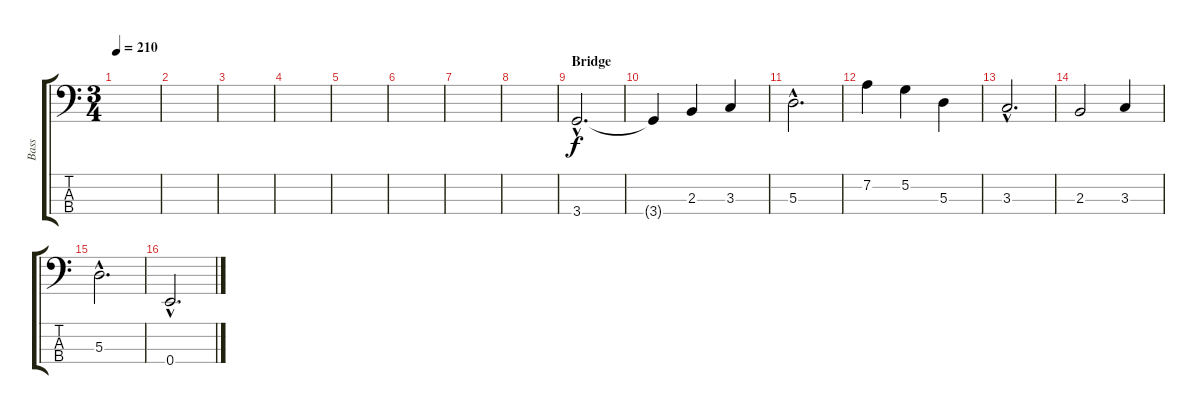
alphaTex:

\track ("Bass" "Bass") {instrument electricbasspick}
\staff {score tabs}
\tuning (G2 D2 A1 E1) {hide}
\ts (3 4)
\tempo 210
\clef f4
\ks c
|
|
|
|
|
|
|
|
\section ("" "Bridge")
3.4{hac}.2{d} |
3.4{t}.4 2.3.4 3.3.4 |
5.3{hac}.2{d} |
7.2.4 5.2.4 5.3.4 |
3.3{hac}.2{d} |
2.3.2 3.3.4 |
5.3{hac}.2{d} |
0.4{ss hac}.2{d}
